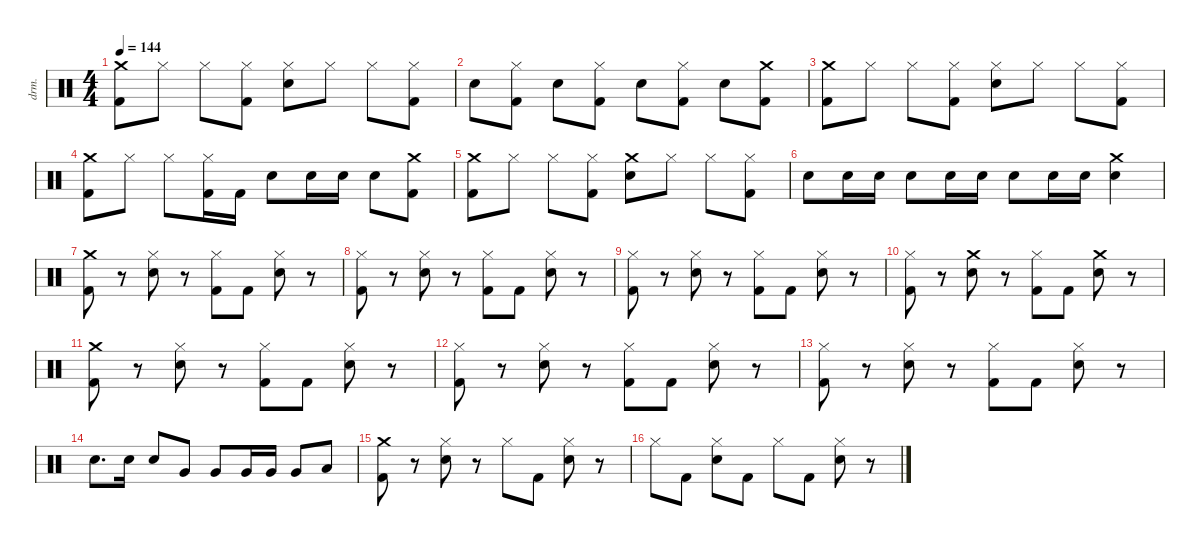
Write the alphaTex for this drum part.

\defaultSystemsLayout 4
\hideDynamics
\bracketExtendMode nobrackets
\track ("Percussion" "drm.") {instrument percussion}
\staff {score}
\articulation defaults
\ts (4 4)
\tempo 144
\clef neutral
\ks c
("Crash medium (hit)" "Kick (hit) 2").8{dy f} "Hi-Hat (closed)".8 "Hi-Hat (closed)".8 ("Hi-Hat (closed)" "Kick (hit) 2").8 ("Hi-Hat (closed)" "Snare (hit) 2").8 "Hi-Hat (closed)".8 "Hi-Hat (closed)".8 ("Hi-Hat (closed)" "Kick (hit) 2").8 |
"Snare (hit) 2".8{dy ff} ("Hi-Hat (closed)" "Kick (hit) 2").8{dy f} "Snare (hit) 2".8{dy ff} ("Hi-Hat (closed)" "Kick (hit) 2").8{dy f} "Snare (hit) 2".8{dy ff} ("Hi-Hat (closed)" "Kick (hit) 2").8{dy f} "Snare (hit) 2".8{dy ff} ("Crash medium (hit)" "Kick (hit) 2").8{dy f} |
("Crash medium (hit)" "Kick (hit) 2").8 "Hi-Hat (closed)".8 "Hi-Hat (closed)".8 ("Hi-Hat (closed)" "Kick (hit) 2").8 ("Hi-Hat (closed)" "Snare (hit) 2").8 "Hi-Hat (closed)".8 "Hi-Hat (closed)".8 ("Hi-Hat (closed)" "Kick (hit) 2").8 |
("Crash medium (hit)" "Kick (hit) 2").8 "Hi-Hat (closed)".8 "Hi-Hat (closed)".8 ("Hi-Hat (closed)" "Kick (hit) 2").16 "Kick (hit) 2".16 "Snare (hit) 2".8{dy ff} "Snare (hit) 2".16 "Snare (hit) 2".16 "Snare (hit) 2".8 ("Crash medium (hit)" "Kick (hit) 2").8{dy f} |
("Crash medium (hit)" "Kick (hit) 2").8 "Hi-Hat (closed)".8 "Hi-Hat (closed)".8 ("Hi-Hat (closed)" "Kick (hit) 2").8 ("Crash medium (hit)" "Snare (hit) 2").8 "Hi-Hat (closed)".8 "Hi-Hat (closed)".8 ("Hi-Hat (closed)" "Kick (hit) 2").8 |
"Snare (hit) 2".8{dy ff} "Snare (hit) 2".16 "Snare (hit) 2".16 "Snare (hit) 2".8 "Snare (hit) 2".16 "Snare (hit) 2".16 "Snare (hit) 2".8 "Snare (hit) 2".16 "Snare (hit) 2".16 ("Crash medium (hit)" "Snare (hit) 2").4{dy f} |
("Crash medium (hit)" "Kick (hit) 2").8{dy ff} r.8 ("Hi-Hat (closed)" "Snare (hit) 2").8 r.8 ("Hi-Hat (closed)" "Kick (hit) 2").8 "Kick (hit) 2".8{dy f} ("Hi-Hat (closed)" "Snare (hit) 2").8{dy ff} r.8 |
("Hi-Hat (closed)" "Kick (hit) 2").8 r.8 ("Hi-Hat (closed)" "Snare (hit) 2").8 r.8 ("Hi-Hat (closed)" "Kick (hit) 2").8 "Kick (hit) 2".8{dy f} ("Hi-Hat (closed)" "Snare (hit) 2").8{dy ff} r.8 |
("Hi-Hat (closed)" "Kick (hit) 2").8 r.8 ("Hi-Hat (closed)" "Snare (hit) 2").8 r.8 ("Hi-Hat (closed)" "Kick (hit) 2").8 "Kick (hit) 2".8{dy f} ("Hi-Hat (closed)" "Snare (hit) 2").8{dy ff} r.8 |
("Hi-Hat (closed)" "Kick (hit) 2").8 r.8 ("Crash medium (hit)" "Snare (hit) 2").8 r.8 ("Hi-Hat (closed)" "Kick (hit) 2").8 "Kick (hit) 2".8{dy f} ("Crash medium (hit)" "Snare (hit) 2").8{dy ff} r.8 |
("Crash medium (hit)" "Kick (hit) 2").8 r.8 ("Hi-Hat (closed)" "Snare (hit) 2").8 r.8 ("Hi-Hat (closed)" "Kick (hit) 2").8 "Kick (hit) 2".8{dy f} ("Hi-Hat (closed)" "Snare (hit) 2").8{dy ff} r.8 |
("Hi-Hat (closed)" "Kick (hit) 2").8 r.8 ("Hi-Hat (closed)" "Snare (hit) 2").8 r.8 ("Hi-Hat (closed)" "Kick (hit) 2").8 "Kick (hit) 2".8{dy f} ("Hi-Hat (closed)" "Snare (hit) 2").8{dy ff} r.8 |
("Hi-Hat (closed)" "Kick (hit) 2").8 r.8 ("Hi-Hat (closed)" "Snare (hit) 2").8 r.8 ("Hi-Hat (closed)" "Kick (hit) 2").8 "Kick (hit) 2".8{dy f} ("Hi-Hat (closed)" "Snare (hit) 2").8{dy ff} r.8 |
"Snare (hit) 2".8{d} "Snare (hit) 2".16 "Snare (hit) 2".8 "Very Low Tom (hit)".8 "Very Low Tom (hit)".8 "Very Low Tom (hit)".16 "Very Low Tom (hit)".16 "Very Low Tom (hit)".8 "Low Floor Tom (hit)".8 |
("Crash medium (hit)" "Kick (hit) 2").8 r.8 ("Hi-Hat (closed)" "Snare (hit) 2").8 r.8 "Hi-Hat (closed)".8 "Kick (hit) 2".8{dy f} ("Hi-Hat (closed)" "Snare (hit) 2").8{dy ff} r.8 |
"Hi-Hat (closed)".8 "Kick (hit) 2".8{dy f} ("Hi-Hat (closed)" "Snare (hit) 2").8{dy ff} "Kick (hit) 2".8{dy f} "Hi-Hat (closed)".8{dy ff} "Kick (hit) 2".8{dy f} ("Hi-Hat (closed)" "Snare (hit) 2").8{dy ff} r.8
